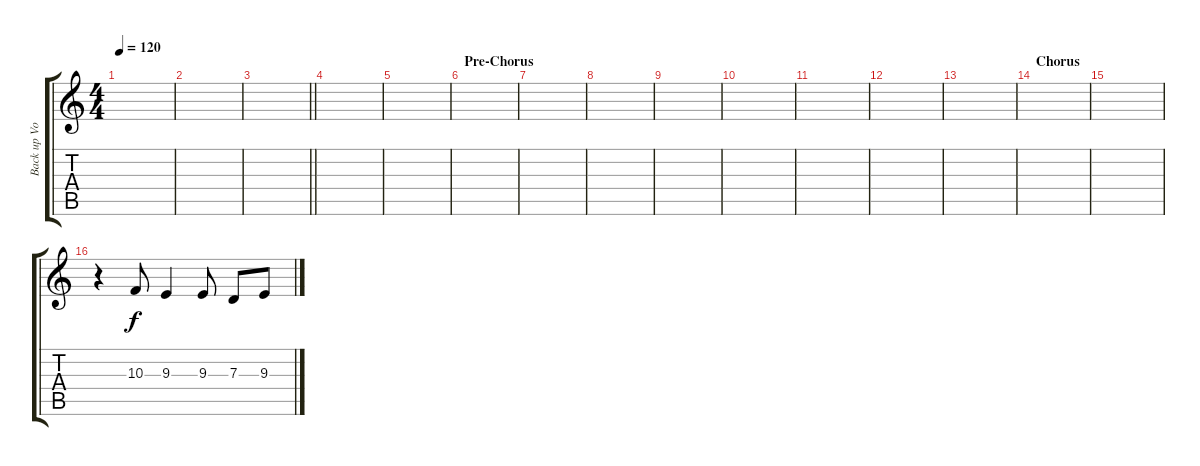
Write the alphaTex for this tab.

\track ("Back up Vocals" "Back up Vo") {instrument oboe}
\staff {score tabs}
\tuning (E4 B3 G3 D3 A2 E2) {hide}
\ts (4 4)
\tempo 120
\clef g2
\ks c
|
|
\barLineRight lightlight
|
|
|
\section ("" "Pre-Chorus")
|
|
|
|
|
|
|
|
\section ("" "Chorus")
|
|
r.4 10.3.8 9.3.4 9.3.8 7.3.8 9.3.8
